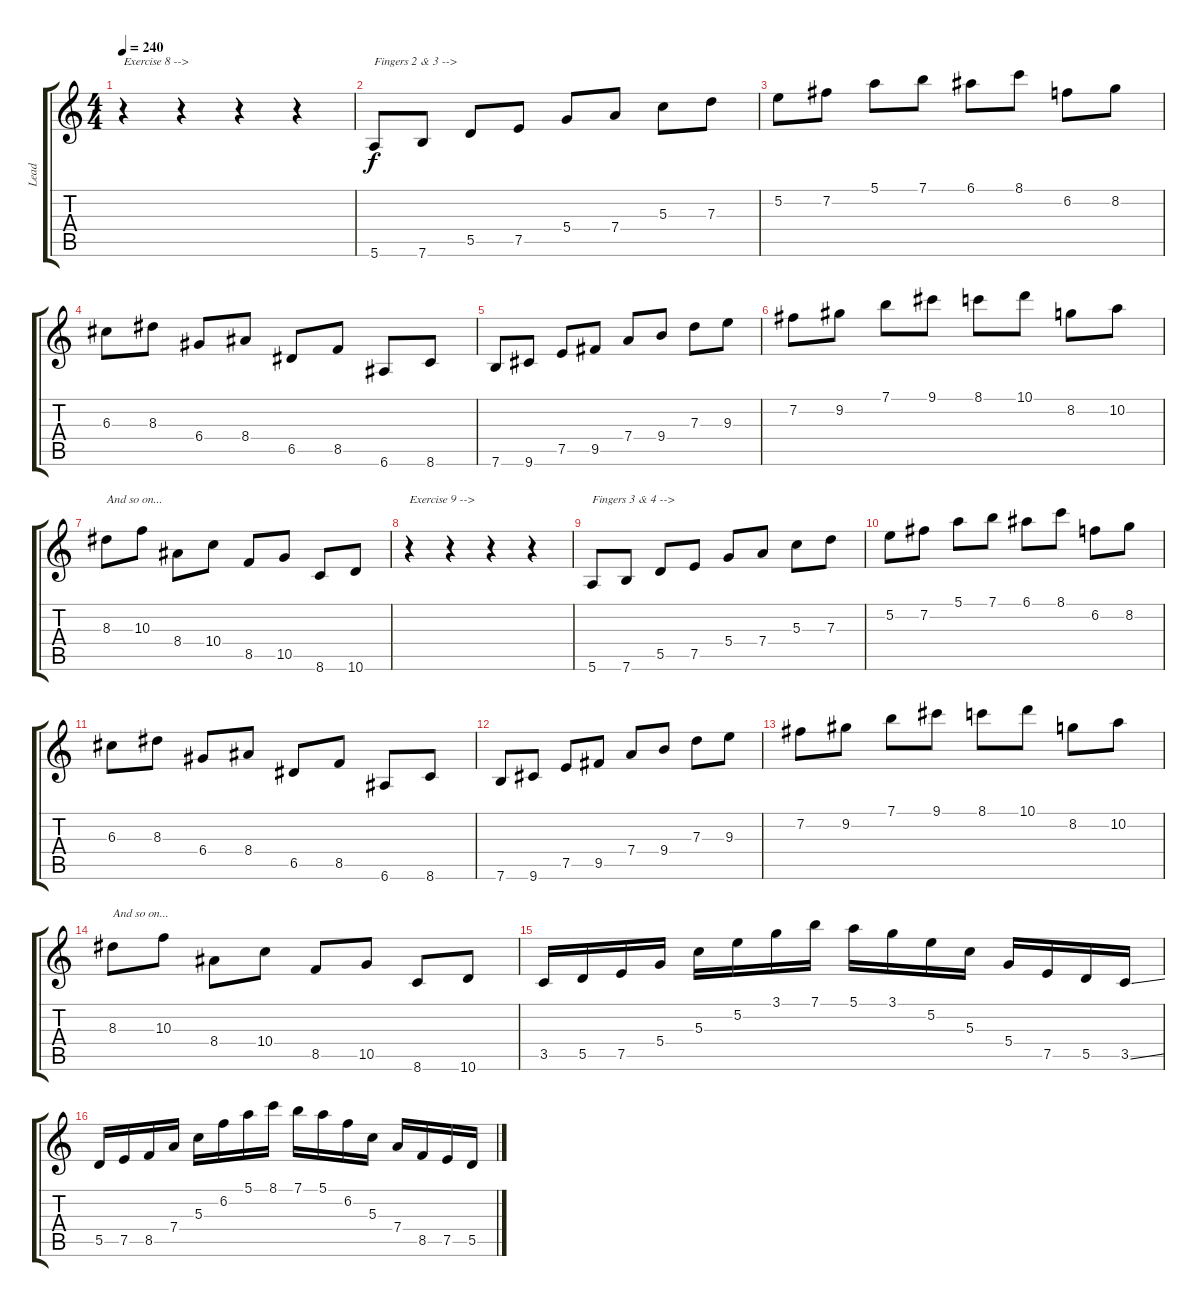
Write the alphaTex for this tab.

\track ("Lead" "Lead") {instrument distortionguitar}
\staff {score tabs}
\tuning (E4 B3 G3 D3 A2 E2) {hide}
\ts (4 4)
\tempo 240
\clef g2
\ks c
r.4{txt "Exercise 8 -->" dy f} r.4 r.4 r.4 |
5.6.8{txt "Fingers 2 & 3 -->"} 7.6.8 5.5.8 7.5.8 5.4.8 7.4.8 5.3.8 7.3.8 |
5.2.8 7.2.8 5.1.8 7.1.8 6.1.8 8.1.8 6.2.8 8.2.8 |
6.3.8 8.3.8 6.4.8 8.4.8 6.5.8 8.5.8 6.6.8 8.6.8 |
7.6.8 9.6.8 7.5.8 9.5.8 7.4.8 9.4.8 7.3.8 9.3.8 |
7.2.8 9.2.8 7.1.8 9.1.8 8.1.8 10.1.8 8.2.8 10.2.8 |
8.3.8{txt "And so on..."} 10.3.8 8.4.8 10.4.8 8.5.8 10.5.8 8.6.8 10.6.8 |
r.4{txt "Exercise 9 -->"} r.4 r.4 r.4 |
5.6.8{txt "Fingers 3 & 4 -->"} 7.6.8 5.5.8 7.5.8 5.4.8 7.4.8 5.3.8 7.3.8 |
5.2.8 7.2.8 5.1.8 7.1.8 6.1.8 8.1.8 6.2.8 8.2.8 |
6.3.8 8.3.8 6.4.8 8.4.8 6.5.8 8.5.8 6.6.8 8.6.8 |
7.6.8 9.6.8 7.5.8 9.5.8 7.4.8 9.4.8 7.3.8 9.3.8 |
7.2.8 9.2.8 7.1.8 9.1.8 8.1.8 10.1.8 8.2.8 10.2.8 |
8.3.8{txt "And so on..."} 10.3.8 8.4.8 10.4.8 8.5.8 10.5.8 8.6.8 10.6.8 |
3.5.16 5.5.16 7.5.16 5.4.16 5.3.16 5.2.16 3.1.16 7.1.16 5.1.16 3.1.16 5.2.16 5.3.16 5.4.16 7.5.16 5.5.16 3.5{ss}.16 |
5.5.16 7.5.16 8.5.16 7.4.16 5.3.16 6.2.16 5.1.16 8.1.16 7.1.16 5.1.16 6.2.16 5.3.16 7.4.16 8.5.16 7.5.16 5.5{ss}.16
